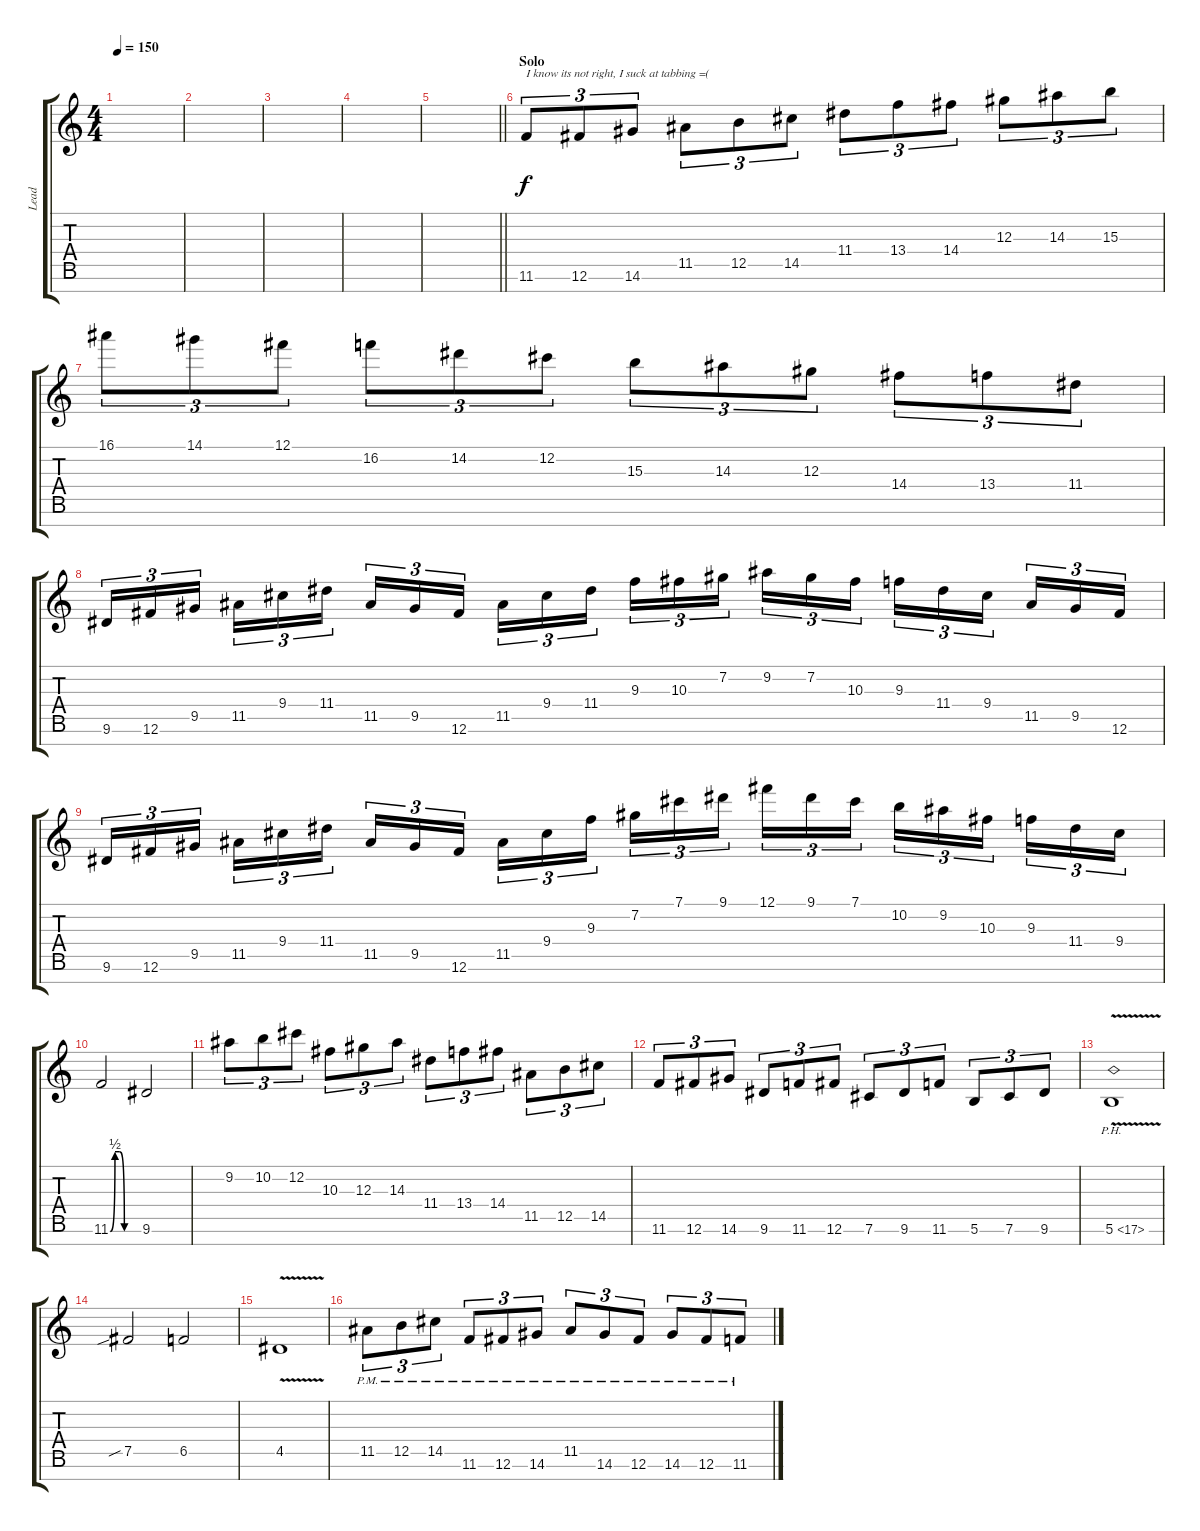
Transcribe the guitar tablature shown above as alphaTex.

\track ("Lead" "Lead") {instrument distortionguitar}
\staff {score tabs}
\tuning (Gb4 Db4 Ab3 E3 B2 Gb2 B1) {hide}
\ts (4 4)
\tempo 150
\clef g2
\ks c
|
|
|
|
\barLineRight lightlight
|
\section ("" "Solo")
11.6.8{tu (3 2) txt "I know its not right, I suck at tabbing =("} 12.6.8{tu (3 2)} 14.6.8{tu (3 2)} 11.5.8{tu (3 2)} 12.5.8{tu (3 2)} 14.5.8{tu (3 2)} 11.4.8{tu (3 2)} 13.4.8{tu (3 2)} 14.4.8{tu (3 2)} 12.3.8{tu (3 2)} 14.3.8{tu (3 2)} 15.3.8{tu (3 2)} |
16.1.8{tu (3 2)} 14.1.8{tu (3 2)} 12.1.8{tu (3 2)} 16.2.8{tu (3 2)} 14.2.8{tu (3 2)} 12.2.8{tu (3 2)} 15.3.8{tu (3 2)} 14.3.8{tu (3 2)} 12.3.8{tu (3 2)} 14.4.8{tu (3 2)} 13.4.8{tu (3 2)} 11.4.8{tu (3 2)} |
9.6.16{tu (3 2)} 12.6.16{tu (3 2)} 9.5.16{tu (3 2) beam splitsecondary} 11.5.16{tu (3 2)} 9.4.16{tu (3 2)} 11.4.16{tu (3 2)} 11.5.16{tu (3 2)} 9.5.16{tu (3 2)} 12.6.16{tu (3 2) beam splitsecondary} 11.5.16{tu (3 2)} 9.4.16{tu (3 2)} 11.4.16{tu (3 2)} 9.3.16{tu (3 2)} 10.3.16{tu (3 2)} 7.2.16{tu (3 2) beam splitsecondary} 9.2.16{tu (3 2)} 7.2.16{tu (3 2)} 10.3.16{tu (3 2)} 9.3.16{tu (3 2)} 11.4.16{tu (3 2)} 9.4.16{tu (3 2) beam splitsecondary} 11.5.16{tu (3 2)} 9.5.16{tu (3 2)} 12.6.16{tu (3 2)} |
9.6.16{tu (3 2)} 12.6.16{tu (3 2)} 9.5.16{tu (3 2) beam splitsecondary} 11.5.16{tu (3 2)} 9.4.16{tu (3 2)} 11.4.16{tu (3 2)} 11.5.16{tu (3 2)} 9.5.16{tu (3 2)} 12.6.16{tu (3 2) beam splitsecondary} 11.5.16{tu (3 2)} 9.4.16{tu (3 2)} 9.3.16{tu (3 2)} 7.2.16{tu (3 2)} 7.1.16{tu (3 2)} 9.1.16{tu (3 2) beam splitsecondary} 12.1.16{tu (3 2)} 9.1.16{tu (3 2)} 7.1.16{tu (3 2)} 10.2.16{tu (3 2)} 9.2.16{tu (3 2)} 10.3.16{tu (3 2) beam splitsecondary} 9.3.16{tu (3 2)} 11.4.16{tu (3 2)} 9.4.16{tu (3 2)} |
11.6{be (custom 0 0 10 2 20 2 30 0 60 0)}.2 9.6.2 |
9.2.8{tu (3 2)} 10.2.8{tu (3 2)} 12.2.8{tu (3 2)} 10.3.8{tu (3 2)} 12.3.8{tu (3 2)} 14.3.8{tu (3 2)} 11.4.8{tu (3 2)} 13.4.8{tu (3 2)} 14.4.8{tu (3 2)} 11.5.8{tu (3 2)} 12.5.8{tu (3 2)} 14.5.8{tu (3 2)} |
11.6.8{tu (3 2)} 12.6.8{tu (3 2)} 14.6.8{tu (3 2)} 9.6.8{tu (3 2)} 11.6.8{tu (3 2)} 12.6.8{tu (3 2)} 7.6.8{tu (3 2)} 9.6.8{tu (3 2)} 11.6.8{tu (3 2)} 5.6.8{tu (3 2)} 7.6.8{tu (3 2)} 9.6.8{tu (3 2)} |
5.6{ph 12 v}.1 |
7.5{sib}.2 6.5.2 |
4.5{v}.1 |
11.5{pm}.8{tu (3 2)} 12.5{pm}.8{tu (3 2)} 14.5{pm}.8{tu (3 2)} 11.6{pm}.8{tu (3 2)} 12.6{pm}.8{tu (3 2)} 14.6{pm}.8{tu (3 2)} 11.5{pm}.8{tu (3 2)} 14.6{pm}.8{tu (3 2)} 12.6{pm}.8{tu (3 2)} 14.6{pm}.8{tu (3 2)} 12.6{pm}.8{tu (3 2)} 11.6{pm}.8{tu (3 2)}
